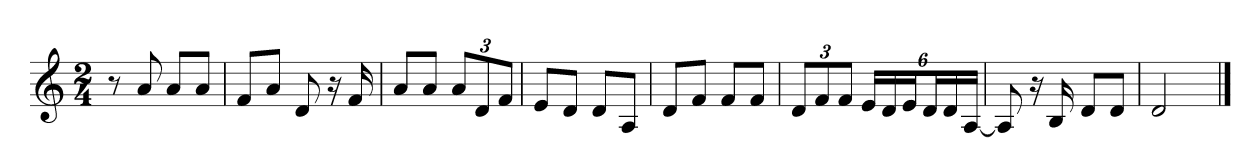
**kern
*part1
*staff1
*clefG2
*k[]
*M2/4
=1
8r
8a
8a/L
8a/J
=
8f/L
8a/J
8d
16r
16f
=
8a/L
8a/J
12a/L
12d/
12f/J
=
8e/L
8d/J
8d/L
8A/J
=
8d/L
8f/J
8f/L
8f/J
=
12d/L
12f/
12f/J
24e/LL
24d/
24e/J
24d/L
24d/
[24A/JJ
=
8A]
16r
16B
8d/L
8d/J
=
2d
==
*-
